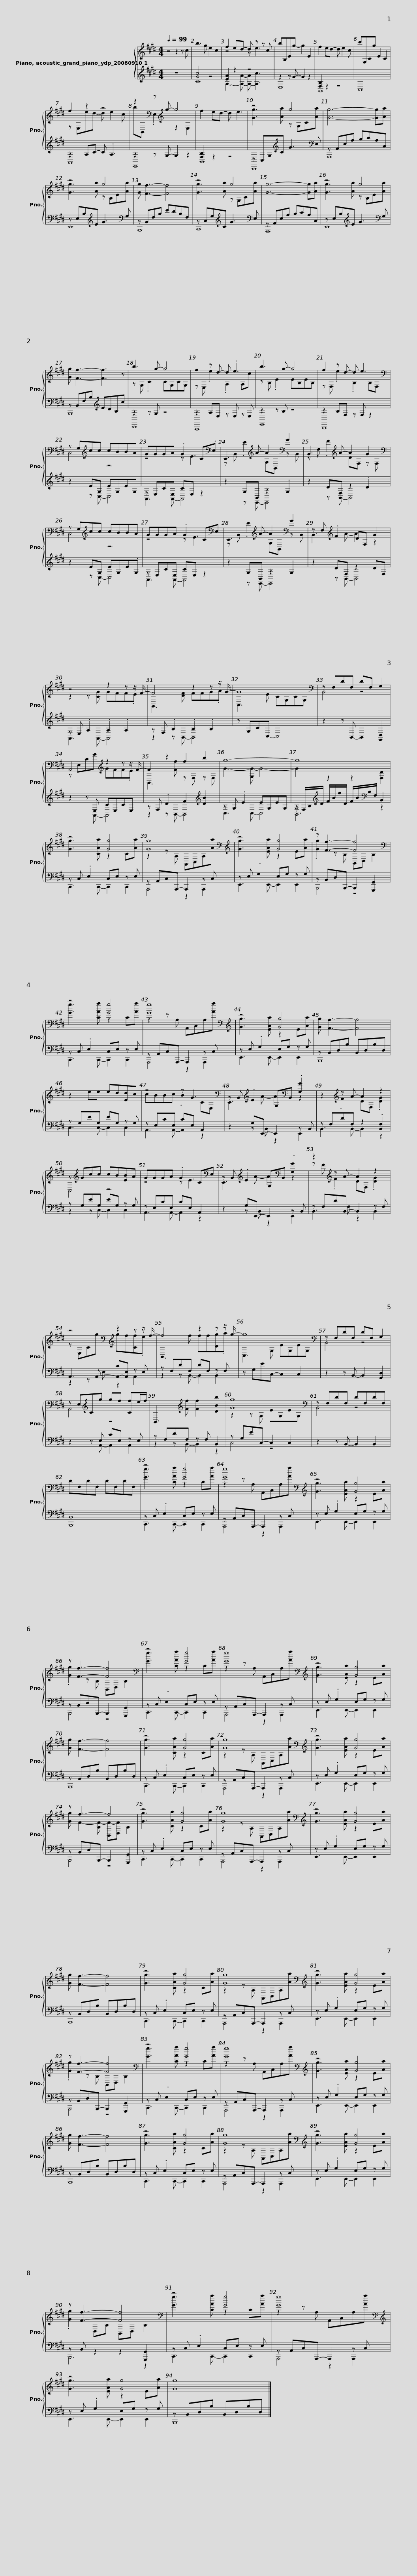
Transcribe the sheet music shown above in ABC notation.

X:1
%%score { ( 1 4 ) | ( 2 3 ) }
L:1/8
Q:1/4=99
M:4/4
I:linebreak $
K:E
V:1 treble
V:4 treble
V:2 treble
V:3 treble
V:1
 z4 z2 z c | b3 g e2 c2 | f2 ed- d z z c | bB,Eg- g2 E2 | f2 ed- d e2 c | %5
 c'G,Cg E2 C2 |$ f2 z2 z4 | z2[K:bass] z[K:treble] g- g4 | f2 ed- d e3 | z4 g4 |$ %10
 [Gg]6- [Gg][Aa] | z4 g4 | [Gg] [Ff]3- [Ff]4 | z4 g4 |$ [Gg]6- [Gg][Aa] | %15
 z4 g4 | [Gg] [Ff]3- [Ff]3 z | b3 g- g4 |$ f2 z d- d .e3 | b3 g- g4 | %20
 f2 z d- d e3[K:bass] |$ z G,[K:treble]cc cBBA | GGGA .G2 C[K:bass].E, | E,,3[K:treble] A- A2[K:bass] G2 |$ B,,3[K:treble] A- A2 G2[K:bass] | %25
 z G,[K:treble]cc cBBA | GGGA .G2 C[K:bass]E, |$ E,,3[K:treble] A- A2[K:bass] G2 | z F,[K:treble] .F2 DF, G2 | z4 z2 z z/ F/- |$ %30
 F4 z2 z z/ G/- | G8[K:bass] | z F,DF, DF, G,2 | A,,4[K:treble] z2 z z/ F/- |$ F2 z2 f2 b2 | %35
 g8- | g8 |$ z4 [Gg]4 | [Gg]8[K:bass][K:treble] | z4 [Gg]4 | %40
 z [Ff]3- [Ff]4[K:bass] |$ z4 [Gg]4 | [Gg]8[K:bass][K:treble] | z4 [Gg]4 | [Gg] [Ff]3- [Ff]4 |$ %45
 z2 ee ed[Ed]c | z4 z G3[K:bass] | z B,,[K:treble] .E2 G,[K:bass]B,, .[G,G]2 |$ z2[K:treble] z A- A2 z2 | z[K:treble] Gcc cB[EB]A | %50
 GGGA .G2 C[K:bass]E, |$ z B,,[K:treble] .E2 G,[K:bass]B,, .[G,G]2 | z2[K:treble] z A- A2 z2 |$ z4[K:bass][K:treble] z2 z z/ f/- | f4 z2 z z/ g/- | %55
 g8[K:bass] | z F,DF, DF, G,2 |$ z E,[K:treble]Cg gf [Cf]e/f/ | B,,3[K:treble] [Ff] [Ff]2 [DBb]2 | [Gg]8[K:bass] | %60
 z F,DF, DF,DF, |$ DF,DF, DF,DF, | z4 [Gg]4 | [Gg]8[K:bass][K:treble] | z4 [Gg]4 |$ %65
 z [Ff]3- [Ff]4[K:bass] | z4 [Gg]4 | [Gg]8[K:bass][K:treble] | z4 [Gg]4 |$ [Gg] [Ff]3- [Ff]4 | %70
 z4 [Gg]4 | [Gg]8[K:bass][K:treble] | z4 [Gg]4 |$ z f3- f4 | z4 [Gg]4 | %75
 [Gg]8[K:bass][K:treble] | z4 [Gg]4 |$ [Gg] [Ff]3- [Ff]4 | z4 [Gg]4 | [Gg]8[K:bass][K:treble] | %80
 z4 [Gg]4 |$ z [Ff]3- [Ff]4[K:bass] | z4 [Gg]4 | [Gg]8[K:bass][K:treble] | z4 [Gg]4 |$ %85
 [Gg] [Ff]3- [Ff]4 | z4 [Gg]4 | [Gg]8[K:bass][K:treble] | z4 [Gg]4 |$ z [Ff]3- [Ff]4[K:bass] | %90
 z4 [Gg]4 | [Gg]8[K:bass][K:treble] |$ z4 [Gg]4 | [Gg]8 |] %94
V:2
 z8 | [Gc]4 z4 | [EA]2 z2 z4 | z2 z G- G2 z2 | [F,B,]2 z2 z4 | %5
 C,8 |$ z2 A,C- C .A,3 | z2 z G,- G,2 z2 | [F,B,]2 z2 z4 | z C,G,[K:treble]C G3[K:bass] E, |$ %10
 z A,,E,A, B,CA,C, | z E,B,[K:treble]E G3[K:bass] G, | z B,,F,B, EDB,F, | z C,G,[K:treble]C G3[K:bass] E, |$ z A,,E,A, B,CA,C, | %15
 z E,B,[K:treble]E G3[K:bass] G, | z B,,F,B,[K:treble] EDB,c | z2 z G, z4 |$ z2 A,E, z E, z E, | z2 z B, z4 | %20
 z2 B,F, z F, z2 |$ z2 EG, EG,EG, | z E,CE, CE, z2 | z2 G,B,, z2 .G,2 |$ z2 DF, z2 .D2 | %25
 z2 EG, EG,E.G, | z E,CE, CE, z2 |$ z2 G,B,, z2 .G,2 | z2 DF, z2 DF, | z E, .A,2 .A,2 .A,2 |$ %30
 z F, .B,2 .B,2 .B,2 | z G,CC,- C,4 | z2 z B,,- B,,2 [G,,D,]2 | z2 z E, CE,CE, |$ z F, .D2 F2[K:treble] [DB]2 | %35
 z G, .E2 EG,EG, | z/ F,/B,/[K:treble]D/ F/B/f/D/ F/B/[K:bass]B,/F,/ B,,2 |$ z C, .E,2 C,E, z E, | z A,,C,A,,,- A,,,2 z C, | z E, .G,2 E,G, z G, | %40
 z B,,D,B,,,- B,,,2 [G,,,G,,]2 |$ z C, .E,2 C,E, z E, | z A,,C,A,,,- A,,,2 z C, | z E, .G,2 E,G, z G, | z B,,D,B, B,,D,B,D, |$ %45
 z G,EG, EG, z G, | z E,CE, CE, A,,2 | z2 G,E,,- E,,2 z B,, |$ z F,DF, z2 .[B,,F,]2 | z G,EG, EG, z G, | %50
 z E,CE, CE, A,,2 |$ z2 G,E,,- E,,2 z B,, | z F,DB,,- B,,2 z F, |$ A,,3 A,,- [A,,-C][A,,E,] z E, | z F,DF, DF, z F, | %55
 z G,EC,- C,2 C,2 | z2 z B,,- B,,2 [G,,D,]2 |$ z2 z E, CE, z E, | z F,DF, z F, B,,2 | z G,EC,- C,2 C,2 | %60
 z2 z B,,- B,,2 B,,2 |$ [B,,,B,,]8 | z C, .E,2 C,E, z E, | z A,,C,A,,,- A,,,2 z C, | z E, .G,2 E,G, z G, |$ %65
 z B,,D,B,,,- B,,,2 [G,,,G,,]2 | z C, .E,2 C,E, z E, | z A,,C,A,,,- A,,,2 z C, | z E, .G,2 E,G, z G, |$ z B,,D,B, B,,D,B,D, | %70
 z C, .E,2 C,E, z E, | z A,,C,A,,,- A,,,2 z C, | z E, .G,2 E,G, z G, |$ z B,,D,B,,,- B,,,2 [G,,,G,,]2 | z C, .E,2 C,E, z E, | %75
 z A,,C,A,,,- A,,,2 z C, | z E, .G,2 E,G, z G, |$ z B,,D,B, B,,D,B,D, | z C, .E,2 C,E, z E, | z A,,C,A,,,- A,,,2 z C, | %80
 z E, .G,2 E,G, z G, |$ z B,,D,B,,,- B,,,2 [G,,,G,,]2 | z C, .E,2 C,E, z E, | z A,,C,A,,,- A,,,2 z C, | z E, .G,2 E,G, z G, |$ %85
 z B,,D,B, B,,D,B,D, | z C, .E,2 C,E, z E, | z A,,C,A,,,- A,,,2 z C, | z E, .G,2 E,G, z G, |$ z B,, z2 z2 [G,,,G,,]2 | %90
 z C, .E,2 C,E, z E, | z A,,C,A,,,- A,,,2 z C, |$ z E, .G,2 E,G, z G, | z B,,D,B, B,,D,B,D, |] %94
V:3
 x8 | C8 | A,3- [A,A]- [A,-A] [A,c]3 | E,8 | B,,8 | %5
 x8 |$ A,,8 | E,,8 | B,,8 | C,,8[K:treble][K:bass] |$ %10
 A,,,8 | E,,8[K:treble][K:bass] | B,,,8 | C,,8[K:treble][K:bass] |$ A,,,8 | %15
 E,,8[K:treble][K:bass] | B,,,8[K:treble] | C,,8 |$ A,,,8 | E,,8 | %20
 B,,,8 |$ z2 z C,- C,4 | A,,3 A,,- A,,4 | z2 z E,,- E,,4 |$ z2 z B,,- B,,4 | %25
 z2 z C,- C,4 | A,,3 A,,- A,,4 |$ z2 z E,,- E,,4 | z2 z B,,- B,,4 | A,,3 A,,- A,,4 |$ %30
 z2 z B,,- B,,4 | x8 | x8 | z2 z A,,- A,,4 |$ z2 z B,,- B,,4[K:treble] | %35
 C,3 C,- C,4 | B,,6[K:treble][K:bass] z2 |$ C,,3 C,,- C,,2 C,,2 | A,,,4 z2 A,,,2 | E,,3 E,,- E,,2 E,,2 | %40
 B,,,4 z4 |$ C,,3 C,,- C,,2 C,,2 | A,,,4 z2 A,,,2 | E,,3 E,,- E,,2 E,,2 | B,,,8 |$ %45
 C,3 C,- C,2 C,2 | A,,3 A,,- A,,2 z2 | z2 z B,, z2 E,,2 |$ B,,3 B,,- B,,2 z2 | z2 z C,- C,2 C,2 | %50
 A,,3 A,,- A,,2 z2 |$ z2 z B,, z2 E,,2 | B,,3 F, z2 B,,2 |$ z2 z E, z2 A,,2 | z2 z B,,- B,,2 B,,2 | %55
 x8 | x8 |$ z2 z A,,- A,,2 A,,2 | z2 z B,,- B,,2 z2 | C,4 z4 | %60
 x8 |$ x8 | C,,3 C,,- C,,2 C,,2 | A,,,4 z2 A,,,2 | E,,3 E,,- E,,2 E,,2 |$ %65
 B,,,4 z4 | C,,3 C,,- C,,2 C,,2 | A,,,4 z2 A,,,2 | E,,3 E,,- E,,2 E,,2 |$ B,,,8 | %70
 C,,3 C,,- C,,2 C,,2 | A,,,4 z2 A,,,2 | E,,3 E,,- E,,2 E,,2 |$ B,,,4 z4 | C,,3 C,,- C,,2 C,,2 | %75
 A,,,4 z2 A,,,2 | E,,3 E,,- E,,2 E,,2 |$ B,,,8 | C,,3 C,,- C,,2 C,,2 | A,,,4 z2 A,,,2 | %80
 E,,3 E,,- E,,2 E,,2 |$ B,,,4 z4 | C,,3 C,,- C,,2 C,,2 | A,,,4 z2 A,,,2 | E,,3 E,,- E,,2 E,,2 |$ %85
 B,,,8 | C,,3 C,,- C,,2 C,,2 | A,,,4 z2 A,,,2 | E,,3 E,,- E,,2 E,,2 |$ B,,,6 z2 | %90
 C,,3 C,,- C,,2 C,,2 | A,,,4 z2 A,,,2 |$ E,,3 E,,- E,,2 E,,2 | B,,,8 |] %94
V:4
 x8 | x8 | z4 z e3 | x8 | x8 | %5
 x8 |$ z E,ed- d e2 c | b[K:bass]B,, .E,2[K:treble] z2 E,2 | x8 | [Gg]3 [Aa] z G,C[Aa] |$ %10
 x8 | [Gg]3 [Aa] z B,E[Aa] | x8 | [Gg]3 [Aa] z G,C[Aa] |$ x8 | %15
 [Gg]3 [Aa] z B,E[Aa] | x8 | z G, .C2 CG,CG, |$ z E, .e2 .A,2 A,c | z B, .E2 EB,EB, | %20
 z F, .e2 .B,2[K:bass] B,F, |$ C,4[K:treble] z4 | z4 z E3[K:bass] | z B,,[K:treble] .E2 G,[K:bass]B,, z B,, |$ z F,[K:treble] .F2 DF, z[K:bass] F, | %25
 C,4[K:treble] z4 | z4 z E3[K:bass] |$ z B,,[K:treble] .E2 G,[K:bass]B,, z B,, | B,,3[K:treble] A- A2 z2 | z2 z [CG] GFF.E |$ %30
 B,,3 [DF] FFG.A | C,3 E C[K:bass]G,CG, | B,,4 z4 | z E,[K:treble]CG GFF.E |$ B,,3 [Ff] z F, z F, | %35
 G3- [G,G-] G4- | G2 z2 z2 [F,D]2 |$ [Gg]3 [CAa] z2 C[Aa] | z2 z[K:bass] A, A,,C,A,[K:treble][Aa] | [Gg]3 [EAa] z2 E[Aa] | %40
 .[Gg]2 z B, B,,[K:bass]D, B,2 |$ [Gg]3 [CAa] z2 C[Aa] | z2 z[K:bass] A, A,,C,A,[K:treble][Aa] | [Gg]3 [EAa] z2 E[Aa] | x8 |$ %45
 x8 | cBBc .B2 C[K:bass]E, | E,,3[K:treble] A- A2[K:bass] z2 |$ z2[K:treble] .F2 DF, .[DG]2 | C,4[K:treble] z4 | %50
 z4 z E3[K:bass] |$ E,,3[K:treble] A- A2[K:bass] z2 | z[K:treble] F .F2 DF, .[DG]2 |$ z[K:bass] E,C[K:treble]g gf[Cf].e | B,,3 f ff[Dg].a | %55
 C,3[K:bass] G, EG,EG, | B,,4 z4 |$ A,,4[K:treble] z4 | x3[K:treble] x5 | z2 z G, E[K:bass]G,EG, | %60
 B,,4 z4 |$ x8 | [Gg]3 [CAa] z2 C[Aa] | z2 z[K:bass] A, A,,C,A,[K:treble][Aa] | [Gg]3 [EAa] z2 E[Aa] |$ %65
 .[Gg]2 z B, B,,[K:bass]D, B,2 | [Gg]3 [CAa] z2 C[Aa] | z2 z[K:bass] A, A,,C,A,[K:treble][Aa] | [Gg]3 [EAa] z2 E[Aa] |$ x8 | %70
 [Gg]3 [CAa] z2 C[Aa] | z2 z[K:bass] A, A,,C,A,[K:treble][Aa] | [Gg]3 [EAa] z2 E[Aa] |$ [Gg] F2- [B,F-] [B,,F-][D,F] B,2 | [Gg]3 [CAa] z2 C[Aa] | %75
 z2 z[K:bass] A, A,,C,A,[K:treble][Aa] | [Gg]3 [EAa] z2 E[Aa] |$ x8 | [Gg]3 [CAa] z2 C[Aa] | z2 z[K:bass] A, A,,C,A,[K:treble][Aa] | %80
 [Gg]3 [EAa] z2 E[Aa] |$ .[Gg]2 z B, B,,[K:bass]D, B,2 | [Gg]3 [CAa] z2 C[Aa] | z2 z[K:bass] A, A,,C,A,[K:treble][Aa] | [Gg]3 [EAa] z2 E[Aa] |$ %85
 x8 | [Gg]3 [CAa] z2 C[Aa] | z2 z[K:bass] A, A,,C,A,[K:treble][Aa] | [Gg]3 [EAa] z2 E[Aa] |$ .[Gg]2 D,B, B,,[K:bass]D, B,2 | %90
 [Gg]3 [CAa] z2 C[Aa] | z2 z[K:bass] A, A,,C,A,[K:treble][Aa] |$ [Gg]3 [EAa] z2 E[Aa] | x8 |] %94
